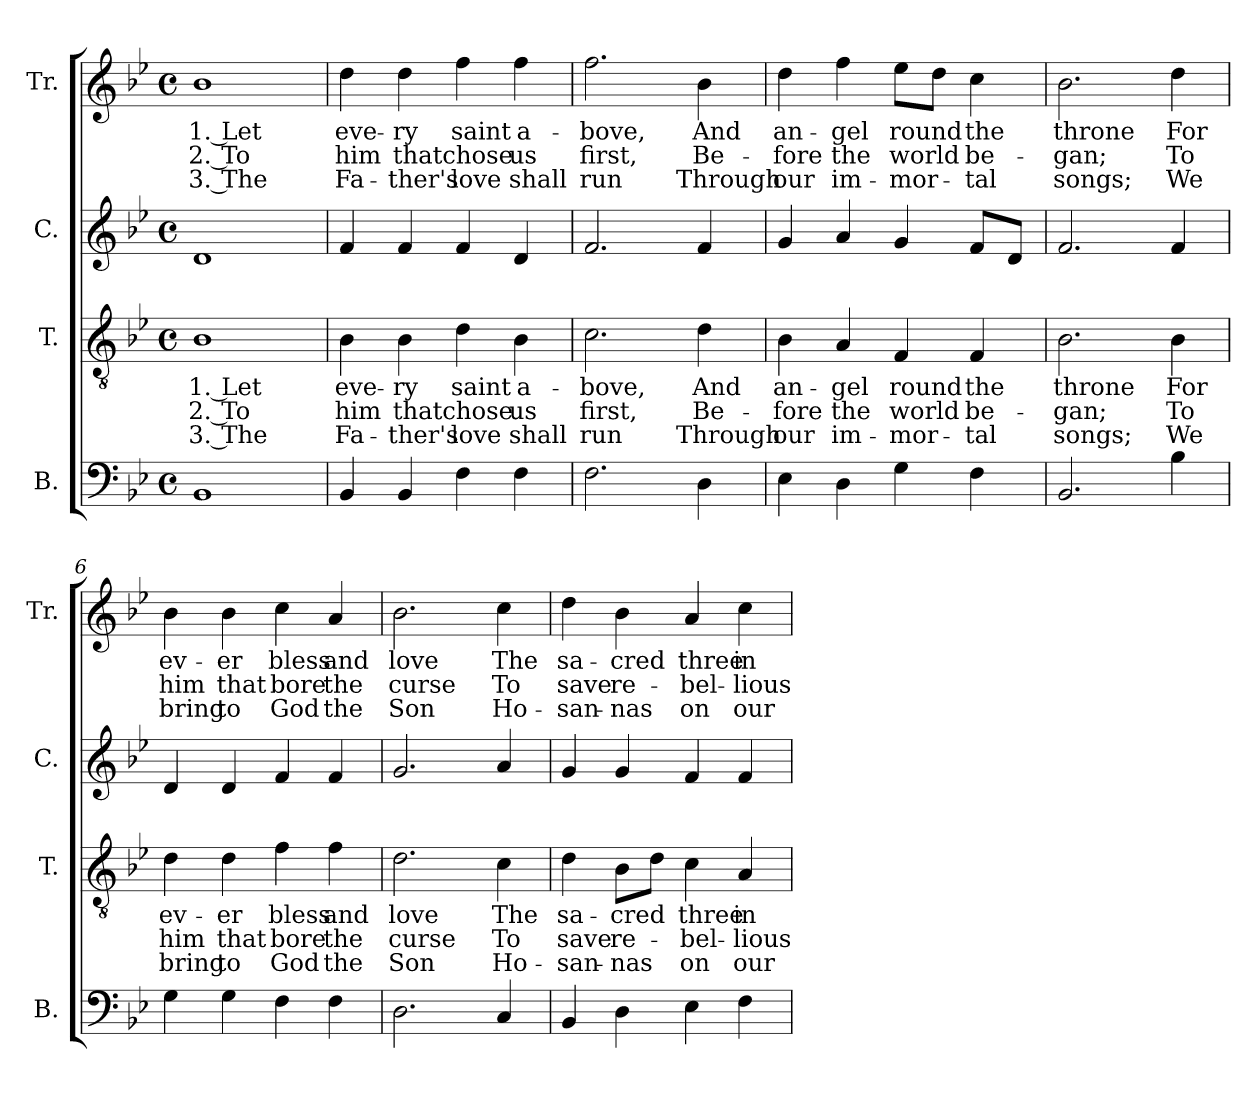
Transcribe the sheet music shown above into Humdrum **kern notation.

**kern	**kern	**text	**text	**text	**kern	**kern	**text	**text	**text
*part4	*part3	*part3	*part3	*part3	*part2	*part1	*part1	*part1	*part1
*staff4	*staff3	*staff3	*staff3	*staff3	*staff2	*staff1	*staff1	*staff1	*staff1
*I"B.	*I"T.	*	*	*	*I"C.	*I"Tr.	*	*	*
*I'B.	*I'T.	*	*	*	*I'C.	*I'Tr.	*	*	*
*clefF4	*clefGv2	*	*	*	*clefG2	*clefG2	*	*	*
*k[b-e-]	*k[b-e-]	*	*	*	*k[b-e-]	*k[b-e-]	*	*	*
*M4/4	*M4/4	*	*	*	*M4/4	*M4/4	*	*	*
*met(c)	*met(c)	*	*	*	*met(c)	*met(c)	*	*	*
*MM140	*MM140	*	*	*	*MM140	*MM140	*	*	*
=1	=1	=1	=1	=1	=1	=1	=1	=1	=1
1BB-	1B-	1. Let	2. To	3. The	1d	1b-	1. Let	2. To	3. The
=2	=2	=2	=2	=2	=2	=2	=2	=2	=2
4BB-/	4B-\	eve-	him	Fa-	4f/	4dd\	eve-	him	Fa-
4BB-/	4B-\	-ry	that	-ther's	4f/	4dd\	-ry	that	-ther's
4F\	4d\	saint	chose	love	4f/	4ff\	saint	chose	love
4F\	4B-\	a-	us	shall	4d/	4ff\	a-	us	shall
=3	=3	=3	=3	=3	=3	=3	=3	=3	=3
2.F\	2.c\	-bove,	first,	run	2.f/	2.ff\	-bove,	first,	run
4D\	4d\	And	Be-	Through	4f/	4b-\	And	Be-	Through
=4	=4	=4	=4	=4	=4	=4	=4	=4	=4
4E-\	4B-\	an-	-fore	our	4g/	4dd\	an-	-fore	our
4D\	4A/	-gel	the	im-	4a/	4ff\	-gel	the	im-
4G\	4F/	round	world	-mor-	4g/	8ee-\L	round	world	-mor-
.	.	.	.	.	.	8dd\J	.	.	.
4F\	4F/	the	be-	-tal	8f/L	4cc\	the	be-	-tal
.	.	.	.	.	8d/J	.	.	.	.
=5	=5	=5	=5	=5	=5	=5	=5	=5	=5
2.BB-/	2.B-\	throne	-gan;	songs;	2.f/	2.b-\	throne	-gan;	songs;
4B-\	4B-\	For	To	We	4f/	4dd\	For	To	We
=6	=6	=6	=6	=6	=6	=6	=6	=6	=6
4G\	4d\	ev-	him	bring	4d/	4b-\	ev-	him	bring
4G\	4d\	-er	that	to	4d/	4b-\	-er	that	to
4F\	4f\	bless	bore	God	4f/	4cc\	bless	bore	God
4F\	4f\	and	the	the	4f/	4a/	and	the	the
=7	=7	=7	=7	=7	=7	=7	=7	=7	=7
2.D\	2.d\	love	curse	Son	2.g/	2.b-\	love	curse	Son
4C/	4c\	The	To	Ho-	4a/	4cc\	The	To	Ho-
=8	=8	=8	=8	=8	=8	=8	=8	=8	=8
4BB-/	4d\	sa-	save	-san-	4g/	4dd\	sa-	save	-san-
4D\	8B-\L	-cred	re-	-nas	4g/	4b-\	-cred	re-	-nas
.	8d\J	.	.	.	.	.	.	.	.
4E-\	4c\	three	-bel-	on	4f/	4a/	three	-bel-	on
4F\	4A/	in	-lious	our	4f/	4cc\	in	-lious	our
=	=	=	=	=	=	=	=	=	=
*-	*-	*-	*-	*-	*-	*-	*-	*-	*-
